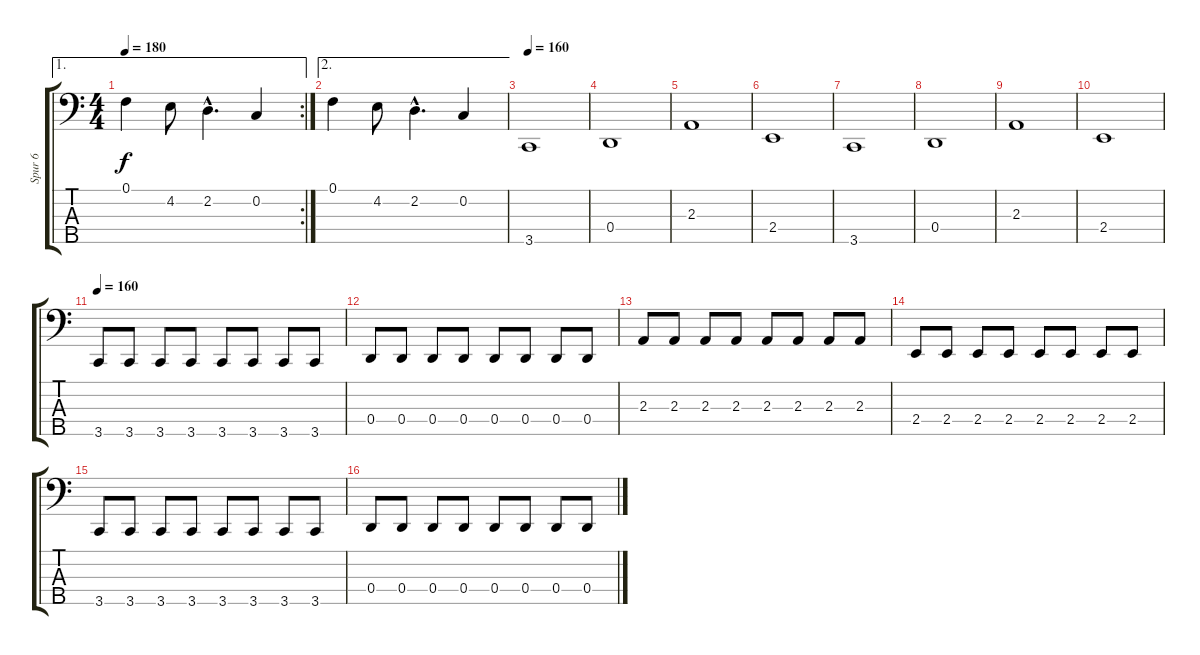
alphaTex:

\track ("Spur 6" "Spur 6") {instrument electricbasspick}
\staff {score tabs}
\tuning (F2 C2 G1 D1 A0) {hide}
\ae 1
\rc 2
\ts (4 4)
\tempo 180
\clef f4
\ks c
0.1.4{dy f} 4.2.8 2.2{hac}.4{d} 0.2.4 |
\ae 2
0.1.4 4.2.8 2.2{hac}.4{d} 0.2.4 |
\tempo 160
3.5.1 |
0.4.1 |
2.3.1 |
2.4.1 |
3.5.1 |
0.4.1 |
2.3.1 |
2.4.1 |
\tempo 160
3.5.8 3.5.8 3.5.8 3.5.8 3.5.8 3.5.8 3.5.8 3.5.8 |
0.4.8 0.4.8 0.4.8 0.4.8 0.4.8 0.4.8 0.4.8 0.4.8 |
2.3.8 2.3.8 2.3.8 2.3.8 2.3.8 2.3.8 2.3.8 2.3.8 |
2.4.8 2.4.8 2.4.8 2.4.8 2.4.8 2.4.8 2.4.8 2.4.8 |
3.5.8 3.5.8 3.5.8 3.5.8 3.5.8 3.5.8 3.5.8 3.5.8 |
0.4.8 0.4.8 0.4.8 0.4.8 0.4.8 0.4.8 0.4.8 0.4.8
